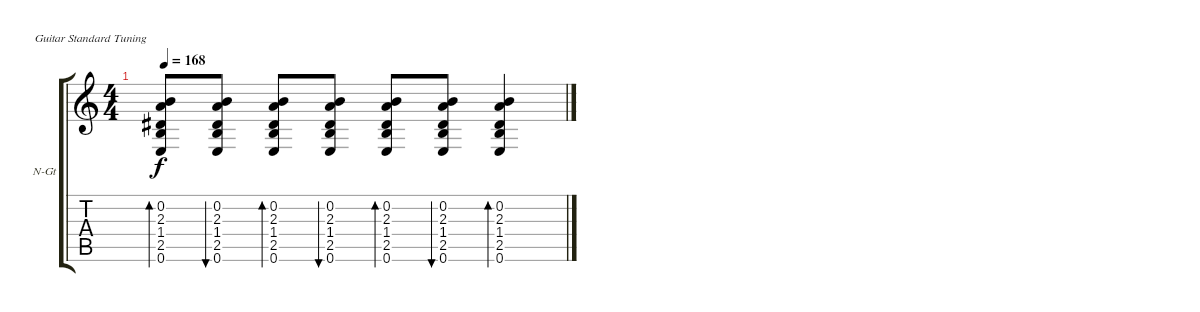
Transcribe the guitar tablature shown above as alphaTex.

\defaultSystemsLayout 4
\bracketExtendMode groupsimilarinstruments
\firstSystemTrackNameOrientation horizontal
\otherSystemsTrackNameOrientation horizontal
\track ("В. Бутусов (гитара)" "N-Gt") {instrument acousticguitarnylon}
\staff {score tabs}
\tuning (E4 B3 G3 D3 A2 E2)
\ts (4 4)
\tempo 168
\clef g2
\ks c
(0.6 2.5 1.4 2.3 0.2).8{bd 44 dy f} (0.6 2.5 1.4 2.3 0.2).8{bu 44} (0.6 2.5 1.4 2.3 0.2).8{bd 44} (0.6 2.5 1.4 2.3 0.2).8{bu 44} (0.6 2.5 1.4 2.3 0.2).8{bd 44} (0.6 2.5 1.4 2.3 0.2).8{bu 44} (0.6 2.5 1.4 2.3 0.2).4{bd 44}
